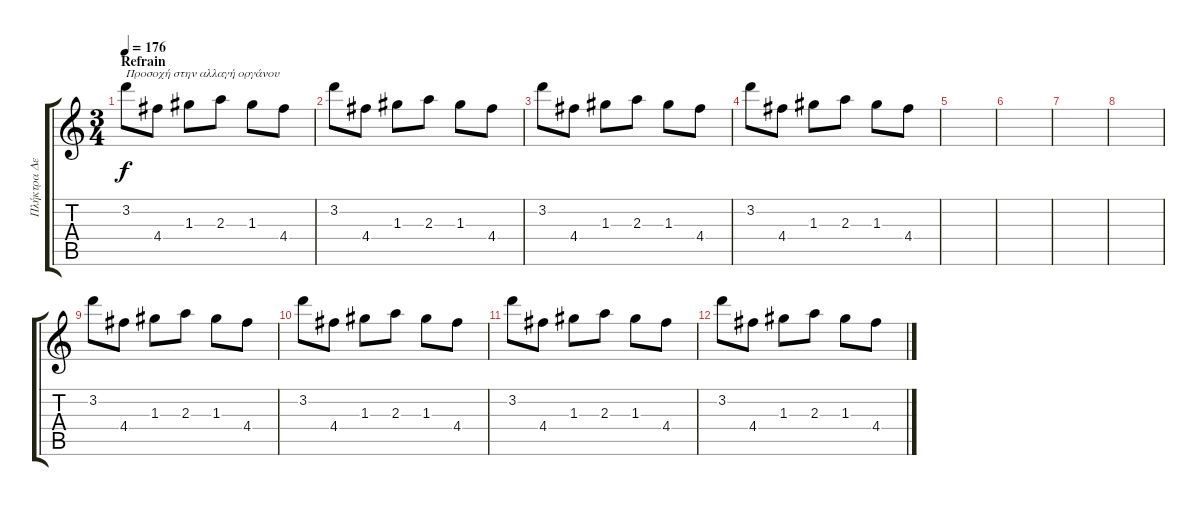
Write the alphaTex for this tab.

\track ("Πλήκτρα Δεξί" "Πλήκτρα Δε") {instrument electricgrandpiano}
\staff {score tabs}
\tuning (E6 B5 G5 D5 A4 E4) {hide}
\ts (3 4)
\section ("" "Refrain")
\tempo 176
\clef g2
\ks c
3.2.8{txt "Προσοχή στην αλλαγή οργάνου" dy f volume 15 instrument electricgrandpiano} 4.4.8 1.3.8 2.3.8 1.3.8 4.4.8 |
3.2.8 4.4.8 1.3.8 2.3.8 1.3.8 4.4.8 |
3.2.8 4.4.8 1.3.8 2.3.8 1.3.8 4.4.8 |
3.2.8 4.4.8 1.3.8 2.3.8 1.3.8 4.4.8 |
|
|
|
|
3.2.8 4.4.8 1.3.8 2.3.8 1.3.8 4.4.8 |
3.2.8 4.4.8 1.3.8 2.3.8 1.3.8 4.4.8 |
3.2.8 4.4.8 1.3.8 2.3.8 1.3.8 4.4.8 |
3.2.8 4.4.8 1.3.8 2.3.8 1.3.8 4.4.8
